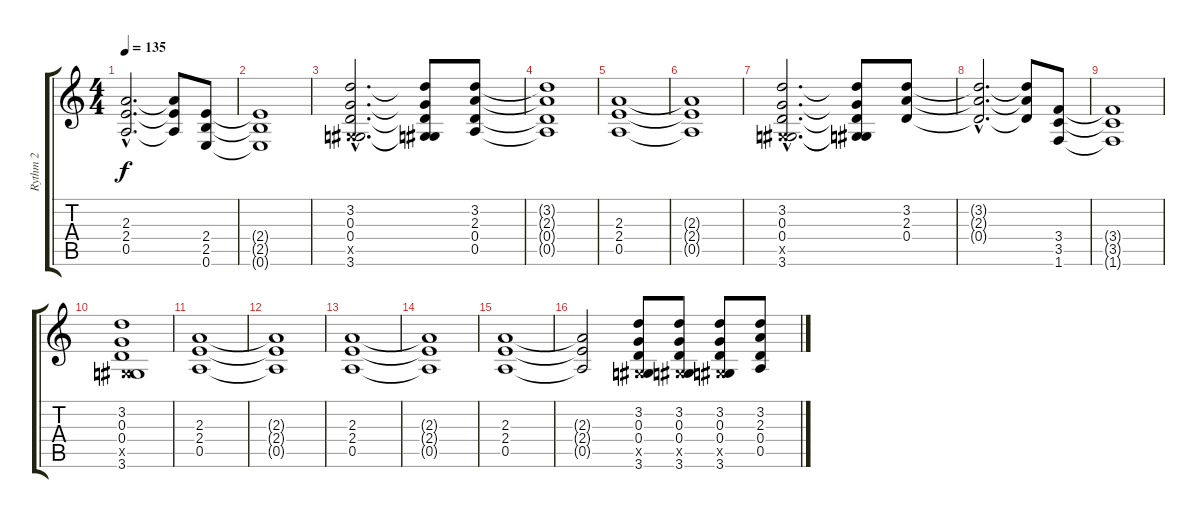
\track ("Rythm 2" "Rythm 2") {instrument overdrivenguitar}
\staff {score tabs}
\tuning (E4 B3 G3 D3 A2 E2) {hide}
\ts (4 4)
\tempo 135
\clef g2
\ks c
(2.3{hac} 2.4{hac} 0.5{hac}).2{d dy f} (2.3{t} 2.4{t} 0.5{t}).8 (2.4 2.5 0.6).8 |
(2.4{t} 2.5{t} 0.6{t}).1 |
(3.2{hac} 0.3{hac} 0.4{hac} -1.5{hac x} 3.6{hac}).2{d} (3.2{t} 0.3{t} 0.4{t} -1.5{t} 3.6{t}).8 (3.2 2.3 0.4 0.5).8 |
(3.2{t} 2.3{t} 0.4{t} 0.5{t}).1 |
(2.3 2.4 0.5).1 |
(2.3{t} 2.4{t} 0.5{t}).1 |
(3.2{hac} 0.3{hac} 0.4{hac} -1.5{hac x} 3.6{hac}).2{d} (3.2{t} 0.3{t} 0.4{t} -1.5{t} 3.6{t}).8 (3.2 2.3 0.4).8 |
(3.2{hac t} 2.3{hac t} 0.4{hac t}).2{d} (3.2{t} 2.3{t} 0.4{t}).8 (3.4 3.5 1.6).8 |
(3.4{t} 3.5{t} 1.6{t}).1 |
(3.2 0.3 0.4 -1.5{x} 3.6).1 |
(2.3 2.4 0.5).1 |
(2.3{t} 2.4{t} 0.5{t}).1 |
(2.3 2.4 0.5).1 |
(2.3{t} 2.4{t} 0.5{t}).1 |
(2.3 2.4 0.5).1 |
(2.3{t} 2.4{t} 0.5{t}).2 (3.2 0.3 0.4 -1.5{x} 3.6).8 (3.2 0.3 0.4 -1.5{x} 3.6).8 (3.2 0.3 0.4 -1.5{x} 3.6).8 (3.2 2.3 0.4 0.5).8
